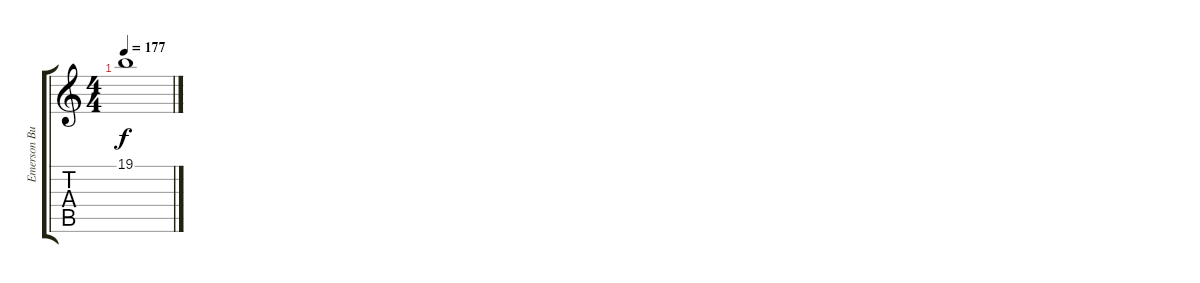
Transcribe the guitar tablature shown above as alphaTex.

\track ("Emerson Burton (Keyboard)" "Emerson Bu") {instrument whistle}
\staff {score tabs}
\tuning (E4 B3 G3 D3 A2 E2) {hide}
\ts (4 4)
\tempo 177
\clef g2
\ks c
19.1{t}.1{dy f}
